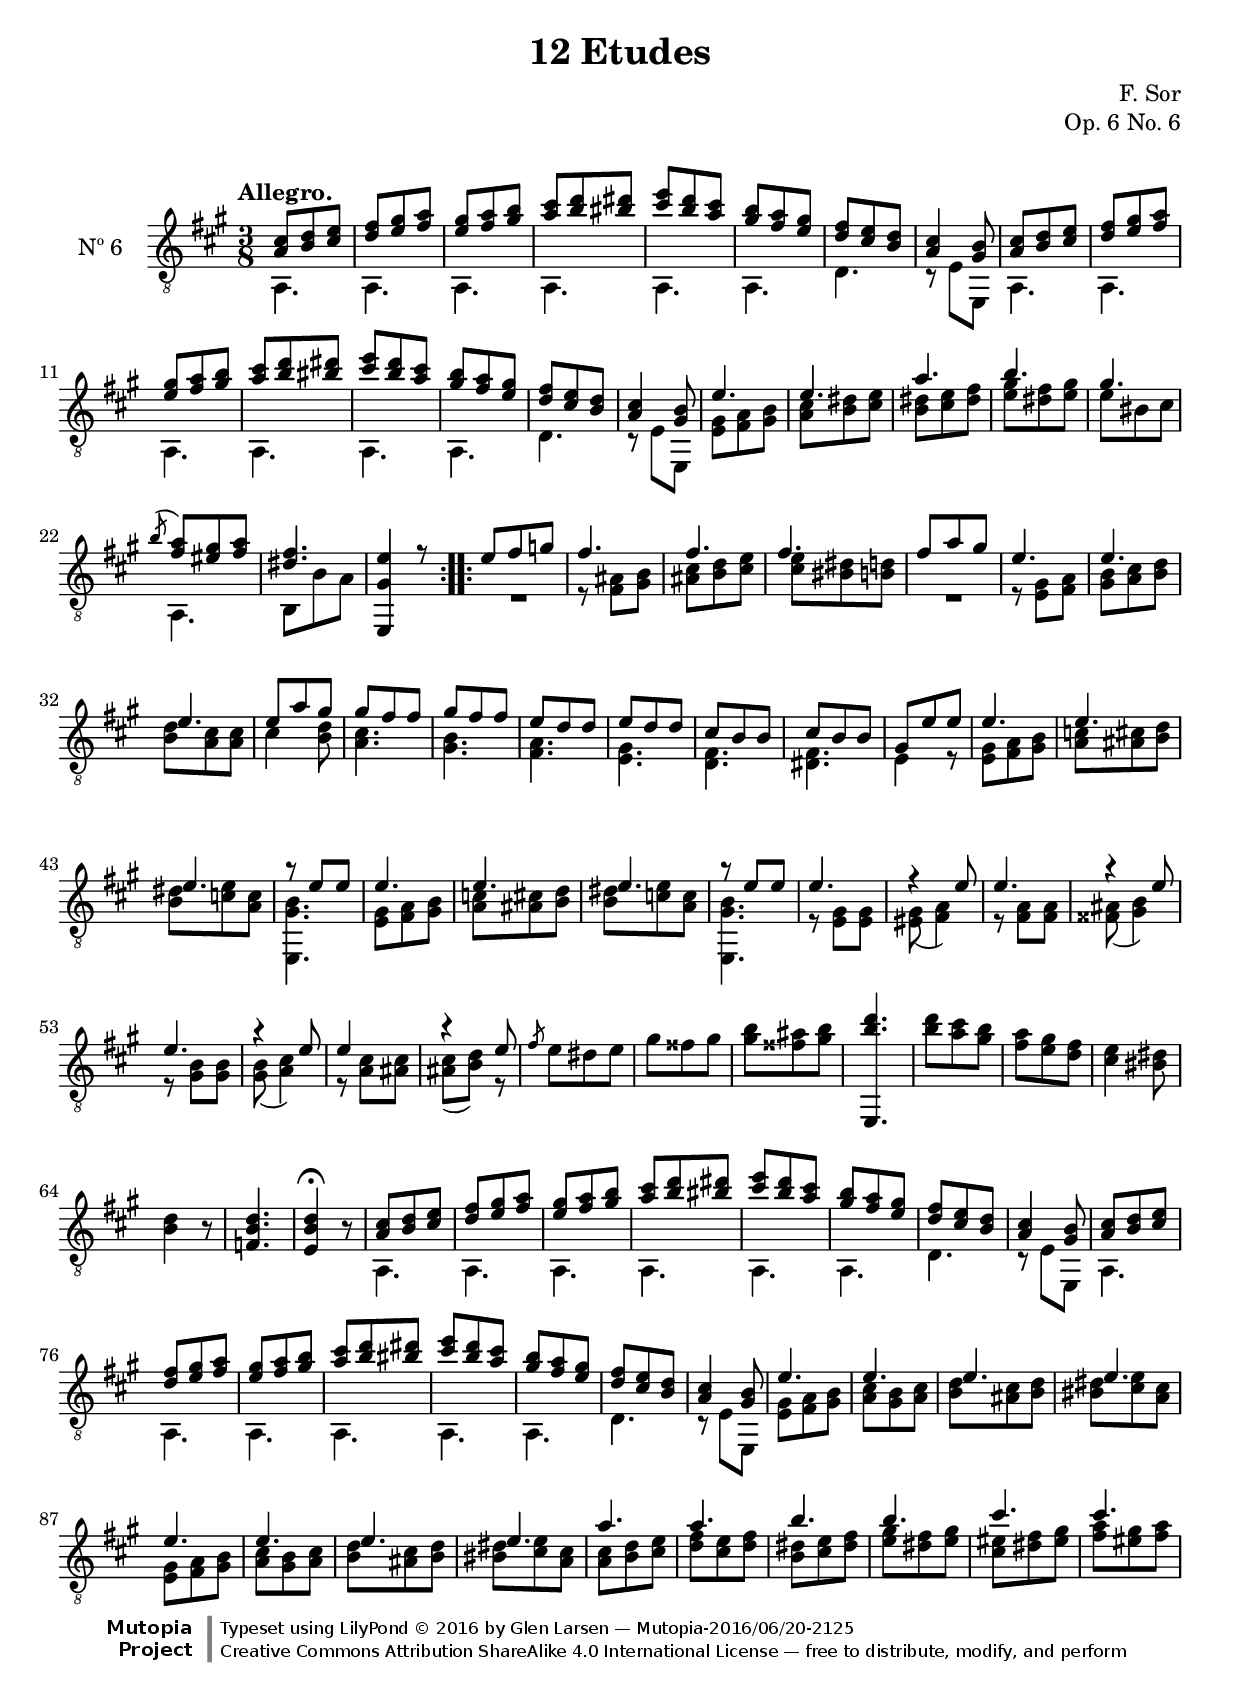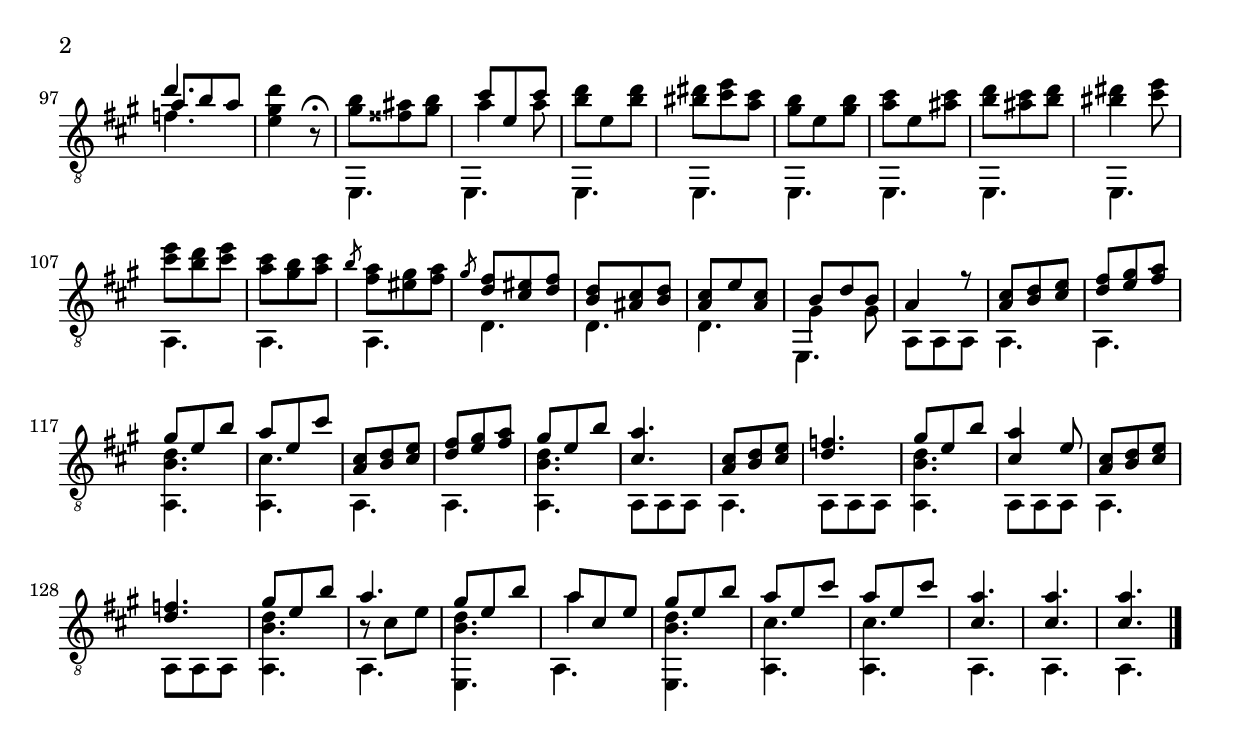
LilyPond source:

\version "2.19.35"

\header {
  title = "12 Etudes"
  composer = "F. Sor"
  opus = "Op. 6 No. 6"
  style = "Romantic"
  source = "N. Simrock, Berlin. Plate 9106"
  date = "c.1889"
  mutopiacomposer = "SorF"
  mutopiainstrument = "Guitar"
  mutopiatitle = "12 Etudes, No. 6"
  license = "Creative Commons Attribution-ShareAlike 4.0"
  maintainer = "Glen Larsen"
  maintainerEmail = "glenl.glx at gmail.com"

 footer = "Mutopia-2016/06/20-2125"
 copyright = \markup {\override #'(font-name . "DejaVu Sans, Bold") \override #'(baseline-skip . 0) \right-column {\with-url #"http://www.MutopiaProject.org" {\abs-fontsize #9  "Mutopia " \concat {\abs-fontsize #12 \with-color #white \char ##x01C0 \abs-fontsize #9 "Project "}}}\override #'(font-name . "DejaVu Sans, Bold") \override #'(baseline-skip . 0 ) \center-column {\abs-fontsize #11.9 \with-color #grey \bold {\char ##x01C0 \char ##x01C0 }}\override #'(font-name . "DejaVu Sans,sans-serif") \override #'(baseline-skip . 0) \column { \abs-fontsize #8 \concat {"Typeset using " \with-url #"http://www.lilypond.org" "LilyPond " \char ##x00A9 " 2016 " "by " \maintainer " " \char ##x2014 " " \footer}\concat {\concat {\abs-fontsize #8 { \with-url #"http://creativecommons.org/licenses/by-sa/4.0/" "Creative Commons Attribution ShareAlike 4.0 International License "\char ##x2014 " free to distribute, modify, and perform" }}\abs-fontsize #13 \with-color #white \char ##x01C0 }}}
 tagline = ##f
}

\paper {
  % add space between composer/opus markup and first staff
  markup-system-spacing #'padding = #3
  % add a little space between composer and opus
  markup-markup-spacing #'padding = #1.2
  top-margin = #8
  bottom-margin = #12
%  system-count = #8
}

mbreak = { \break }
global = {
  \time 3/8
  \key a \major
}

u_motif_a = \fixed c {
  <a cis'>8 <b d'> <cis' e'> |
  <d' fis'>8 <e' gis'> <fis' a'> |
  <e' gis'>8 <fis' a'> <gis' b'> |
  <a' cis''>8 <b' d''> <bis' dis''> |
  <cis'' e''>8 <b' d''> <a' cis''> |
  <gis' b'>8 <fis' a'> <e' gis'> |
  <d' fis'>8 <cis' e'> <b d'> |
  <a cis'>4 <gis b>8
}  
l_motif_a = \fixed c {
  a,4. | a,4. | a,4. | a,4. | a,4. | a,4. | d4. | r8 e e,
}

u_motif_b = \fixed c {
  e'4. | e'4. | e'4. | r8 e' e' |
}

l_motif_b = \fixed c {
  <e gis>8 <fis a> <gis b> |
  <a c'>8 <ais cis'> <b d'> |
  <b dis'>8 <c' e'> <a c'> |
  <e, gis b>4. |
}

upperVoice = \fixed c {
  \voiceOne
  \set fingeringOrientations = #'(up)
  \override Fingering.add-stem-support = ##t
  \repeat volta 2 {
    \u_motif_a | \u_motif_a |
    e'4. |
    e'4. |
    a'4. |

    b'4. |
    gis'4. |
    \acciaccatura{b'8}<fis' a'>8 <eis' gis'> <fis' a'> |
    <dis' fis'>4. |
    <e, gis e'>4 r8 |
  }
  \repeat volta 2 {
    e'8 fis' g' |
    \repeat unfold 3 { fis'4. |}
    fis'8 a' gis' |
    e'4. |

    e'4. |
    e'4. |
    e'8 a' gis' |
    gis'8 fis' fis' |
    gis'8 fis' fis' |
    e'8 d' d' |
    e'8 d' d' |
    cis'8 b b |
    cis'8 b b |
    gis8 e' e' |

    \u_motif_b | \u_motif_b |

    \repeat unfold 3 {
      e'4. |
      r4 e'8 |
    }
    e'4 s8 |
    r4 e'8 |
    \oneVoice
    \slashedGrace{fis'8} e'8 dis' e' |
    gis'8 fisis' gis' |
    <gis' b'>8 <fisis' ais'> <gis' b'> |
    <e, b' d''>4. |
    <b' d''>8 <a' cis''> <gis' b'> |
    <fis' a'>8 <e' gis'> <d' fis'> |
    <cis' e'>4 <bis dis'>8 |
    <b d'>4 r8 |
    <f b d'>4. |
    <e b d'>4\fermata r8 |

    \voiceOne
    \u_motif_a | \u_motif_a |
    \repeat unfold 8 { e'4. | }
    a'4. |
    a'4. |
    b'4. |
    b'4. |
    cis''4. |
    cis''4. |
    <<{d''4.}\\{f'4.}>> |
    \once\stemDown <e' gis' d''>4 b8\rest\fermata |
    \stemDown <gis' b'>8 <fisis' ais'> <gis' b'> \stemNeutral |
    <<{cis''8 e' cis''}\\{a'4 a'8}>> |

    <b' d''>8 e' <b' d''> |
    <bis' dis''>8 <cis'' e''> <a' cis''> |
    <gis' b'>8 e' <gis' b'> |
    <a' cis''>8 e' <ais' cis''> |
    <b' d''>8 <ais' cis''> <b' d''> |
    <bis' dis''>4 <cis'' e''>8 |
    <cis'' e''>8 <b' d''> <cis'' e''> |
    <a' cis''> <gis' b'> <a' cis''> |
    \slashedGrace{\once\stemUp b'8} <fis' a'> <eis' gis'> <fis' a'> |
    \stemUp
    \slashedGrace{gis'8} <d' fis'> <cis' eis'> <d' fis'> |
    <b d'>8 <ais cis'> <b d'> |
    <a cis'>8 e' <a cis'> |

    \barNumberCheck #113
    <<{b8 d' b}\\{gis4 gis8}>> |
    a4 r8 |
    <a cis'>8 <b d'> <cis' e'> |
    <d' fis'>8 <e' gis'> <fis' a'> |
    gis'8 e' b' |
    a'8 e' cis'' |
    <a cis'>8 <b d'> <cis' e'> |
    <d' fis'>8 <e' gis'> <fis' a'> |
    gis'8 e' b' |
    <cis' a'>4. |
    <a cis'>8 <b d'> <cis' e'> |
    <d' f'>4. |
    gis'8 e' b' |

    <cis' a'>4 e'8 |
    <a cis'>8 <b d'> <cis' e'> |
    <d' f'>4. |
    gis'8 e' b' |
    <<{a'4.}\\{a,4.}>> |
    gis'8 e' b' |
    <<{a'8 cis' e'}\\{a'4 s8}>> |
    gis'8 e' b' |
    a'8 e' cis'' |
    a'8 e' cis'' |
    \repeat unfold 3 {<cis' a'>4. |}
  }

  \bar "|."
}

lowerVoice = \fixed c {
  \voiceTwo
  \set fingeringOrientations = #'(down)
  \override Fingering.add-stem-support = ##t

  \l_motif_a | \l_motif_a |
  <e gis>8 <fis a> <gis b> |
  <a cis'>8 <b dis'> <cis' e'> |
  <b dis'>8 <cis' e'> <dis' fis'> |

  <e' gis'>8 <dis' fis'> <e' gis'> |
  e'8 bis cis' |
  a,4. |
  b,8 b a |
  s4. |
  R4. |
  r8 <fis ais> <gis b> |
  <ais cis'>8 <b d'> <cis' e'> |
  <cis' e'>8 <bis dis'> <b d'> |
  R4. |
  r8 <e gis> <fis a> |

  <gis b>8 <a cis'> <b d'> |
  <b d'>8 <a cis'> q |
  cis'4 <b d'>8 |
  <a cis'>4. |
  <gis b>4. |
  <fis a>4. |
  <e gis>4. |
  <d fis>4. |
  <dis fis>4. |
  e4 r8 |

  \l_motif_b | \l_motif_b |

  r8 <e gis> q |
  <eis gis>8( <fis a>4)  |
  r8 <fis a>8 q |
  <fisis ais>8( <gis b>4) |
  r8 <gis b> q |

  <gis b>8( <a cis'>4) |
  r8 <a cis'> <ais cis'> |
  <ais cis'>8( <b d'>) r |
  s4.*10 |

  \l_motif_a | \l_motif_a |
  <e gis>8 <fis a> <gis b> |
  <a cis'>8 <gis b> <a cis'> |
  <b d'>8 <ais cis'> <b d'> |
  <bis dis'>8 <cis' e'> <a cis'> |
  <e gis>8 <fis a> <gis b> |
  <a cis'>8 <gis b> <a cis'> |
  <b d'>8 <ais cis'> <b d'> |

  <bis dis'>8 <cis' e'> <a cis'> |
  <a cis'>8 <b d'> <cis' e'> |
  <d' fis'>8 <cis' e'> <d' fis'> |
  <b dis'>8 <cis' e'> <dis' fis'> |
  <e' gis'>8 <dis' fis'> <e' gis'> |
  <cis' eis'>8 <dis' fis'> <eis' gis'> |
  <fis' a'>8 <eis' gis'> <fis' a'> |
  \voiceThree a'8 b' a' \voiceTwo |
  s4. |
  e,4. |
  \voiceFour e,4. \voiceTwo |

  \repeat unfold 6 {e,4. |}
  \repeat unfold 3 {a,4. |}
  \repeat unfold 3 {d4. |}

  \voiceFour e,4. \voiceTwo |
  a,8 a, a, |
  a,4. |
  a,4. |
  <a, b d'>4. |
  <a, cis'>4. |
  a,4. |
  a,4. |
  <a, b d'>4. |
  a,8 a, a, |
  a,4. |
  a,8 a, a, |
  <a, b d'>4. |

  a,8 a, a, |
  a,4. |
  a,8 a, a, |
  <a, b d'>4. |
  \voiceFour b8\rest cis' e' \voiceTwo
  <e, b d'>4. |
  \voiceFour a,4. \voiceTwo |
  <e, b d'>4. |
  <a, cis'>4. |
  <a, cis'>4. |
  \repeat unfold 3 {a,4. |}
}

\score {
  <<
    \new Staff = "Guitar" \with {
      midiInstrument = #"acoustic guitar (nylon)"
      instrumentName = #"Nº 6"
      \mergeDifferentlyDottedOn
      \mergeDifferentlyHeadedOn
%      \override StringNumber #'stencil = ##f
    } <<
      \global
      \clef "treble_8"
      \tempo "Allegro."
      \context Voice = "upperVoice" \upperVoice
      \context Voice = "lowerVoice" \lowerVoice
    >>
%{
    % tabs are not completely developed
    \new TabStaff = "Guitar tabs" \with {
      restrainOpenStrings = ##t
    } <<
      \clef "moderntab"
      \global
      \context TabVoice = "upperVoice" \upperVoice
      \context TabVoice = "lowerVoice" \lowerVoice
    >>
%}
  >>
  \layout {}
  \midi {
    \context { \TabStaff \remove "Staff_performer" }
    \tempo 4 = 74
  }
}
